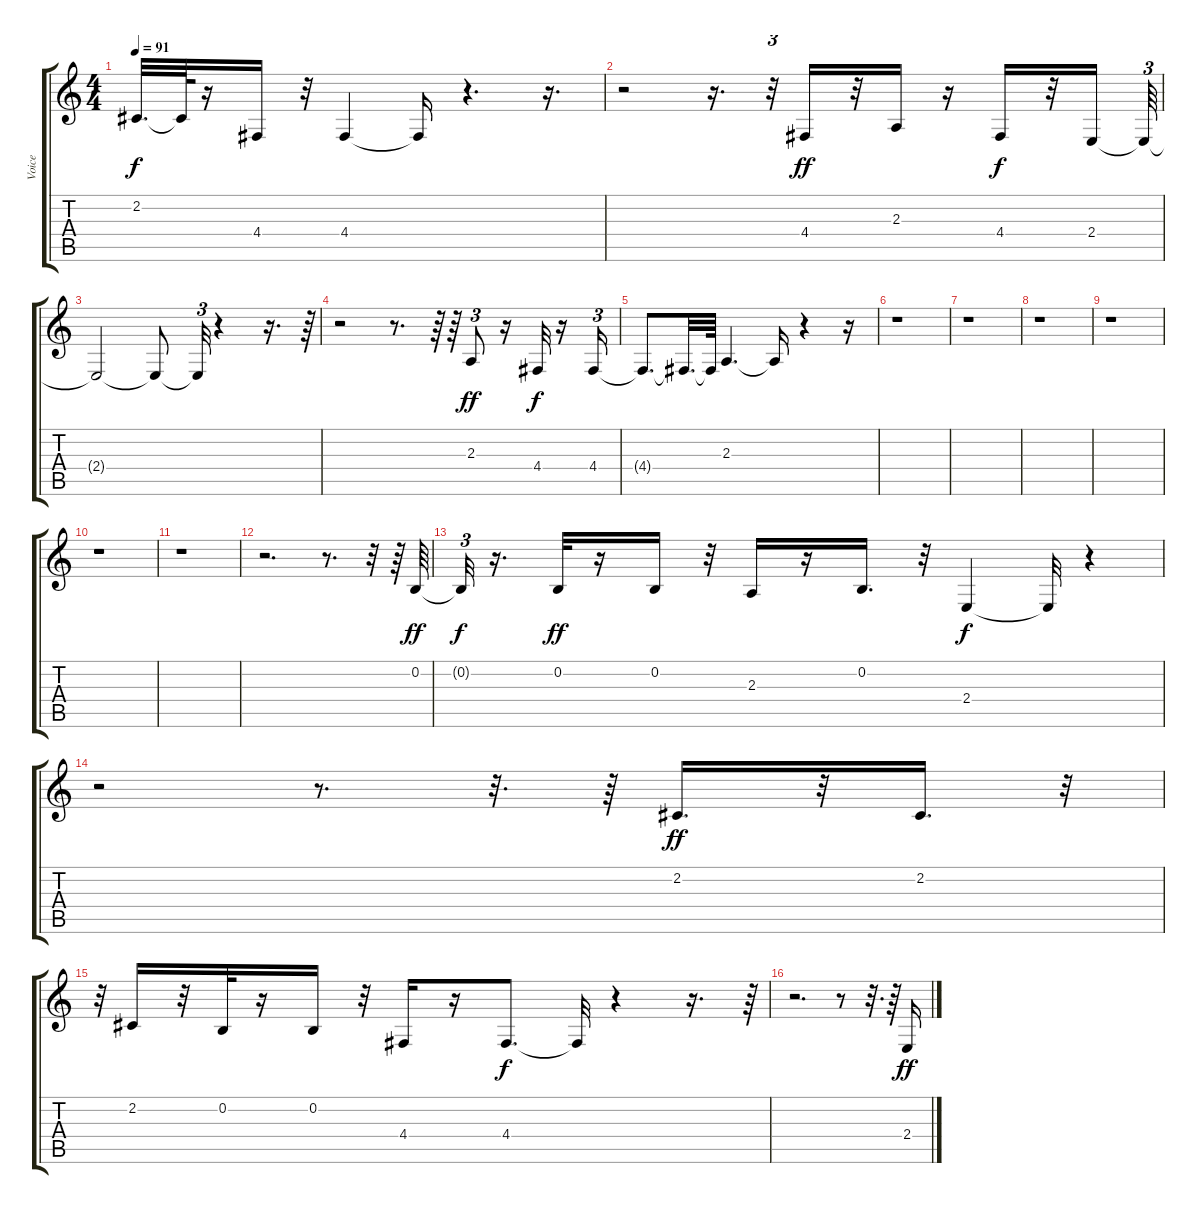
\track ("Voice" "Voice") {instrument altosax}
\staff {score tabs}
\tuning (E4 B3 G3 D3 A2 E2) {hide}
\ts (4 4)
\tempo 91
\clef g2
\ks c
2.2{t}.32{d dy f} 2.2{t}.64 r.16 4.4.16 r.32 4.4.4 4.4{t}.16 r.4{d} r.16{d} |
r.2 r.16{d} r.32{tu (3 2)} 4.4.16{dy ff} r.32 2.3.16 r.16 4.4.16{dy f} r.32 2.4.16 2.4{t}.64{tu (3 2)} |
2.4{t}.2 2.4{t}.8 2.4{t}.32{tu (3 2)} r.4 r.16{d} r.64{tu (3 2)} |
r.2 r.8{d} r.64 r.64 2.3.8{tu (3 2) dy ff} r.16 4.4.32{dy f} r.16 4.4.16{tu (3 2)} |
4.4{t}.8{d} 4.4{t}.32{d} 4.4{t}.64 2.3.4{d} 2.3{t}.16 r.4 r.16 |
r.1 |
r.1 |
r.1 |
r.1 |
r.1 |
r.1 |
r.2{d} r.8{d} r.32 r.64 0.2.64{dy ff} |
0.2{t}.32{tu (3 2) dy f} r.16{d} 0.2.32{dy ff} r.16 0.2.16 r.32 2.3.16 r.16 0.2.16{d} r.32 2.4.4{dy f} 2.4{t}.32 r.4{tu (3 2)} |
r.2 r.8{d} r.32{d} r.64 2.2.16{d dy ff} r.32 2.2.16{d} r.32 |
r.32{tu (3 2)} 2.2.16 r.32 0.2.32 r.16 0.2.16 r.32 4.4.16 r.16 4.4.8{d dy f} 4.4{t}.32 r.4 r.16{d} r.64{tu (3 2)} |
r.2{d} r.8 r.32{d} r.64 2.4.16{dy ff}
